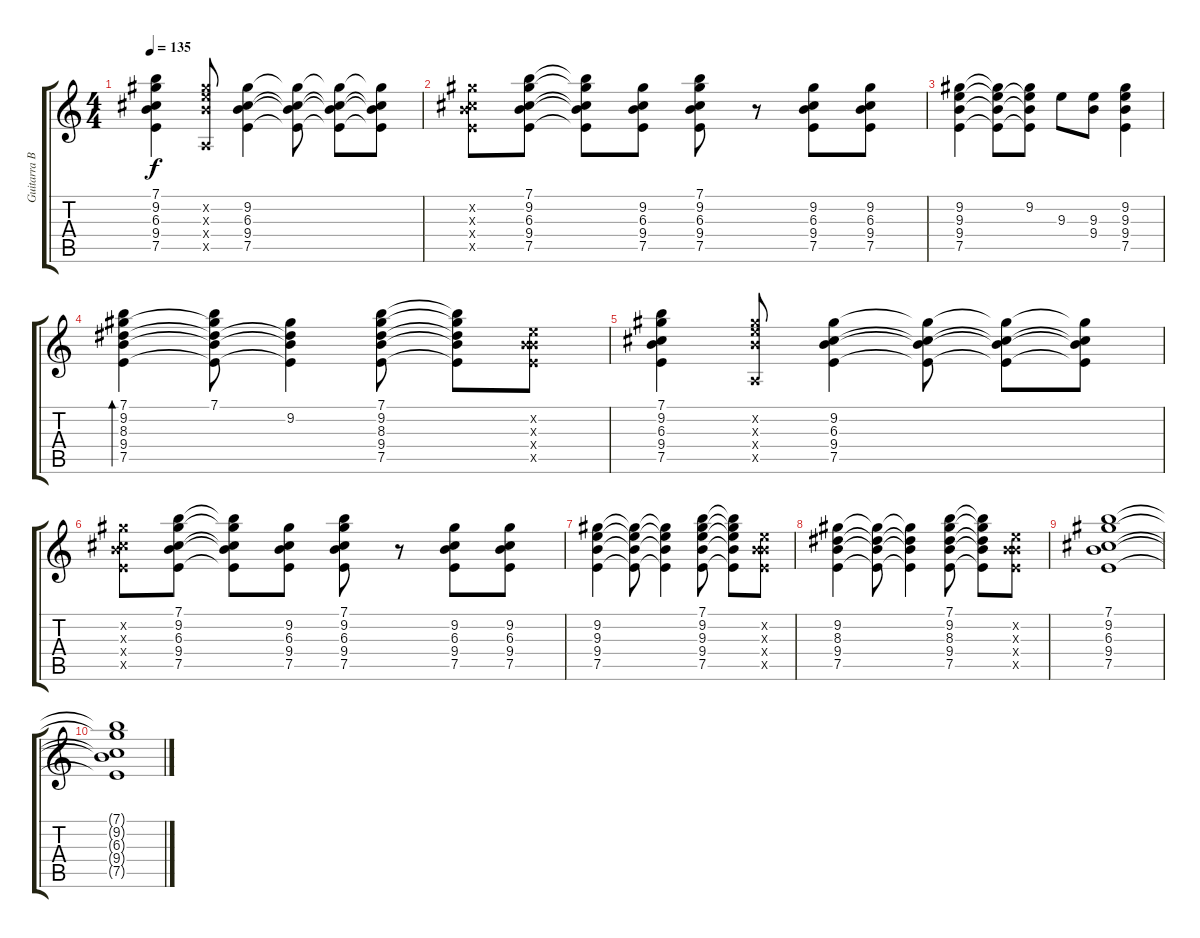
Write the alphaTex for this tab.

\track ("Guitarra Base" "Guitarra B") {instrument electricguitarclean}
\staff {score tabs}
\tuning (E4 B3 G3 D3 A2 E2) {hide}
\ts (4 4)
\tempo 135
\clef g2
\ks c
(7.1 9.2 6.3 9.4 7.5).4{dy f} (9.2{x} 9.3{x} 9.4{x} 0.5{x}).8 (9.2 6.3 9.4 7.5).4 (9.2{t} 6.3{t} 9.4{t} 7.5{t}).8 (9.2{t} 6.3{t} 9.4{t} 7.5{t}).8 (9.2{t} 6.3{t} 9.4{t} 7.5{t}).8 |
(9.2{x} 6.3{x} 9.4{x} 7.5{x}).8 (7.1 9.2 6.3 9.4 7.5).8 (7.1{t} 9.2{t} 6.3{t} 9.4{t} 7.5{t}).8 (9.2 6.3 9.4 7.5).8 (7.1 9.2 6.3 9.4 7.5).8 r.8 (9.2 6.3 9.4 7.5).8 (9.2 6.3 9.4 7.5).8 |
(9.2 9.3 9.4 7.5).4 (9.2{t} 9.3{t} 9.4{t} 7.5{t}).8 (9.2 9.3{t} 9.4{t} 7.5{t}).8 9.3.8 (9.3 9.4).8 (9.2 9.3 9.4 7.5).4 |
(7.1 9.2 8.3 9.4 7.5).4{bd 120} (7.1 9.2{t} 8.3{t} 9.4{t} 7.5{t}).8 (9.2 8.3{t} 9.4{t} 7.5{t}).4 (7.1 9.2 8.3 9.4 7.5).8 (7.1{t} 9.2{t} 8.3{t} 9.4{t} 7.5{t}).8 (0.2{x} 9.3{x} 9.4{x} 7.5{x}).8 |
(7.1 9.2 6.3 9.4 7.5).4 (9.2{x} 9.3{x} 9.4{x} 0.5{x}).8 (9.2 6.3 9.4 7.5).4 (9.2{t} 6.3{t} 9.4{t} 7.5{t}).8 (9.2{t} 6.3{t} 9.4{t} 7.5{t}).8 (9.2{t} 6.3{t} 9.4{t} 7.5{t}).8 |
(9.2{x} 6.3{x} 9.4{x} 7.5{x}).8 (7.1 9.2 6.3 9.4 7.5).8 (7.1{t} 9.2{t} 6.3{t} 9.4{t} 7.5{t}).8 (9.2 6.3 9.4 7.5).8 (7.1 9.2 6.3 9.4 7.5).8 r.8 (9.2 6.3 9.4 7.5).8 (9.2 6.3 9.4 7.5).8 |
(9.2 9.3 9.4 7.5).4 (9.2{t} 9.3{t} 9.4{t} 7.5{t}).8 (9.2{t} 9.3{t} 9.4{t} 7.5{t}).4 (7.1 9.2 9.3 9.4 7.5).8 (7.1{t} 9.2{t} 9.3{t} 9.4{t} 7.5{t}).8 (0.2{x} 9.3{x} 9.4{x} 7.5{x}).8 |
(9.2 8.3 9.4 7.5).4 (9.2{t} 8.3{t} 9.4{t} 7.5{t}).8 (9.2{t} 8.3{t} 9.4{t} 7.5{t}).4 (7.1 9.2 8.3 9.4 7.5).8 (7.1{t} 9.2{t} 8.3{t} 9.4{t} 7.5{t}).8 (0.2{x} 9.3{x} 9.4{x} 7.5{x}).8 |
(7.1 9.2 6.3 9.4 7.5).1 |
(7.1{t} 9.2{t} 6.3{t} 9.4{t} 7.5{t}).1
